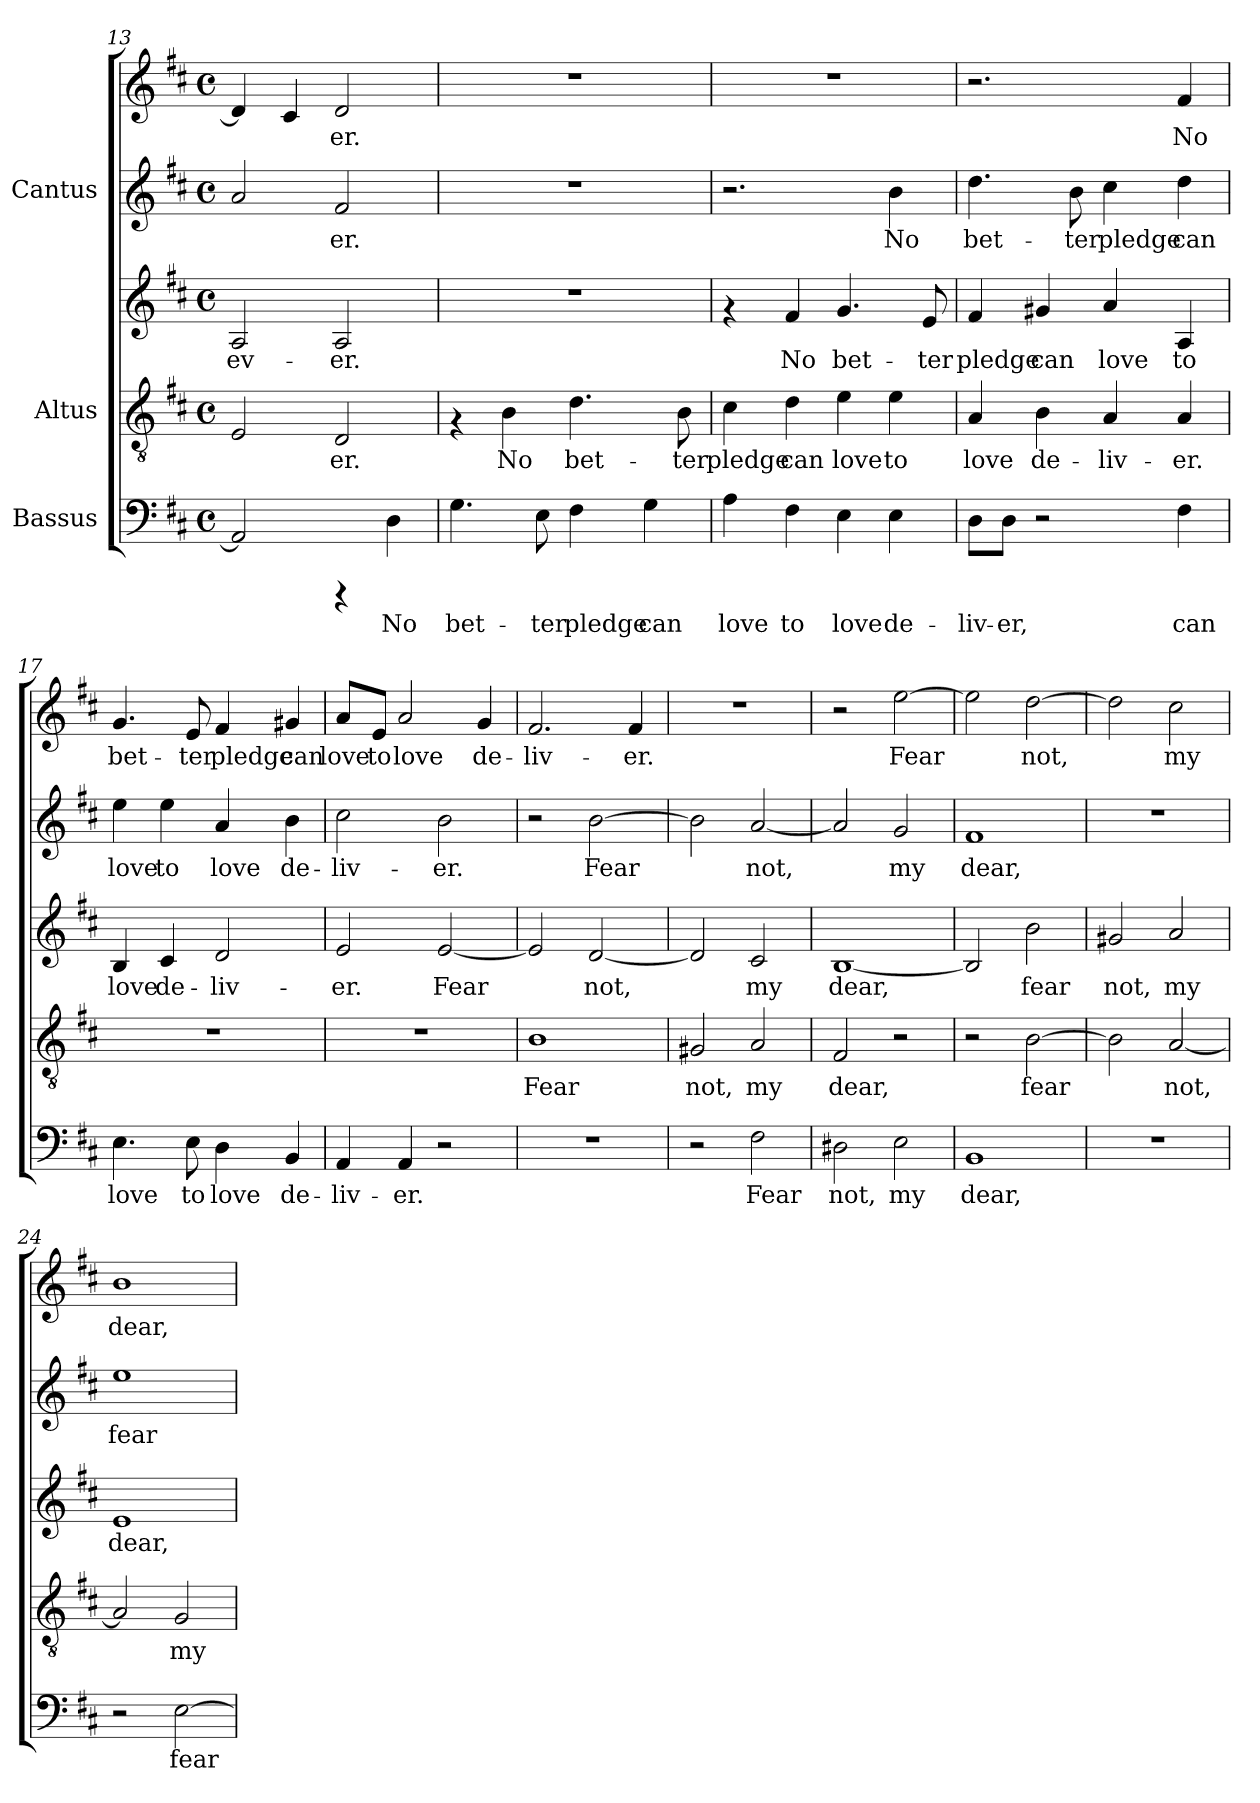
**kern	**text	**kern	**text	**kern	**text	**kern	**text	**kern	**text
*part3	*part3	*part2	*part2	*part2	*part2	*part1	*part1	*part1	*part1
*staff5	*staff5	*staff4	*staff4	*staff3	*staff3	*staff2	*staff2	*staff1	*staff1
*I"Bassus	*	*I"Altus	*	*	*	*I"Cantus	*	*	*
!!LO:PB:g=z
*clefF4	*	*clefGv2	*	*clefG2	*	*clefG2	*	*clefG2	*
*k[f#c#]	*	*k[f#c#]	*	*k[f#c#]	*	*k[f#c#]	*	*k[f#c#]	*
*D:	*	*D:	*	*D:	*	*D:	*	*D:	*
*M4/4	*	*M4/4	*	*M4/4	*	*M4/4	*	*M4/4	*
*met(c)	*	*met(c)	*	*met(c)	*	*met(c)	*	*met(c)	*
=13	=13	=13	=13	=13	=13	=13	=13	=13	=13
!	!LO:LY:b:cj	!	!LO:LY:b:cj	!	!LO:LY:b:cj	!	!LO:LY:b:cj	!	!LO:LY:b:cj
2AA/]	.	2E/	.	2A/	-ev-	2a/	.	4d/]	-
!	!	!	!	!	!	!	!	!	!LO:LY:b:cj
.	.	.	.	.	.	.	.	4c#/	.
!	!	!	!LO:LY:b:cj	!	!LO:LY:b:cj	!	!LO:LY:b:cj	!	!LO:LY:b:cj
4rCCC	.	2D/	er.	2A/	-er.	2f#/	er.	2d/	er.
!	!LO:LY:b:cj	!	!	!	!	!	!	!	!
4D\	No	.	.	.	.	.	.	.	.
=14	=14	=14	=14	=14	=14	=14	=14	=14	=14
!	!LO:LY:b:cj	!	!	!	!	!	!	!	!
4.G\	bet-	4rF	.	1r	.	1r	.	1r	.
!	!	!	!LO:LY:b:cj	!	!	!	!	!	!
.	.	4B\	No	.	.	.	.	.	.
!	!LO:LY:b:cj	!	!	!	!	!	!	!	!
8E\	-ter	.	.	.	.	.	.	.	.
!	!LO:LY:b:cj	!	!LO:LY:b:cj	!	!	!	!	!	!
4F#\	pledge	4.d\	bet-	.	.	.	.	.	.
!	!LO:LY:b:cj	!	!	!	!	!	!	!	!
4G\	can	.	.	.	.	.	.	.	.
!	!	!	!LO:LY:b:cj	!	!	!	!	!	!
.	.	8B\	-ter	.	.	.	.	.	.
=15	=15	=15	=15	=15	=15	=15	=15	=15	=15
!	!LO:LY:b:cj	!	!LO:LY:b:cj	!	!	!	!	!	!
4A\	love	4c#\	pledge	4rf	.	2.r	.	1r	.
!	!LO:LY:b:cj	!	!LO:LY:b:cj	!	!LO:LY:b:cj	!	!	!	!
4F#\	to	4d\	can	4f#/	No	.	.	.	.
!	!LO:LY:b:cj	!	!LO:LY:b:cj	!	!LO:LY:b:cj	!	!	!	!
4E\	love	4e\	love	4.g/	bet-	.	.	.	.
!	!LO:LY:b:cj	!	!LO:LY:b:cj	!	!	!	!LO:LY:b:cj	!	!
4E\	de-	4e\	to	.	.	4b\	No	.	.
!	!	!	!	!	!LO:LY:b:cj	!	!	!	!
.	.	.	.	8e/	-ter	.	.	.	.
=16	=16	=16	=16	=16	=16	=16	=16	=16	=16
!	!LO:LY:b:cj	!	!LO:LY:b:cj	!	!LO:LY:b:cj	!	!LO:LY:b:cj	!	!
8D\L	-liv-	4A/	love	4f#/	pledge	4.dd\	bet-	2.r	.
!	!LO:LY:b:cj	!	!	!	!	!	!	!	!
8D\J	-er,	.	.	.	.	.	.	.	.
!	!	!	!LO:LY:b:cj	!	!LO:LY:b:cj	!	!	!	!
2r	.	4B\	de-	4g#X/	can	.	.	.	.
!	!	!	!	!	!	!	!LO:LY:b:cj	!	!
.	.	.	.	.	.	8b\	-ter	.	.
!	!	!	!LO:LY:b:cj	!	!LO:LY:b:cj	!	!LO:LY:b:cj	!	!
.	.	4A/	-liv-	4a/	love	4cc#\	pledge	.	.
!	!LO:LY:b:cj	!	!LO:LY:b:cj	!	!LO:LY:b:cj	!	!LO:LY:b:cj	!	!LO:LY:b:cj
4F#\	can	4A/	-er.	4A/	to	4dd\	can	4f#/	No
!!LO:LB:g=z
=17	=17	=17	=17	=17	=17	=17	=17	=17	=17
!	!LO:LY:b:cj	!	!	!	!LO:LY:b:cj	!	!LO:LY:b:cj	!	!LO:LY:b:cj
4.E\	love	1r	.	4B/	love	4ee\	love	4.g/	bet-
!	!	!	!	!	!LO:LY:b:cj	!	!LO:LY:b:cj	!	!
.	.	.	.	4c#/	de-	4ee\	to	.	.
!	!LO:LY:b:cj	!	!	!	!	!	!	!	!LO:LY:b:cj
8E\	to	.	.	.	.	.	.	8e/	-ter
!	!LO:LY:b:cj	!	!	!	!LO:LY:b:cj	!	!LO:LY:b:cj	!	!LO:LY:b:cj
4D\	love	.	.	2d/	-liv-	4a/	love	4f#/	pledge
!	!LO:LY:b:cj	!	!	!	!	!	!LO:LY:b:cj	!	!LO:LY:b:cj
4BB/	de-	.	.	.	.	4b\	de-	4g#X/	can
=18	=18	=18	=18	=18	=18	=18	=18	=18	=18
!	!LO:LY:b:cj	!	!	!	!LO:LY:b:cj	!	!LO:LY:b:cj	!	!LO:LY:b:cj
4AA/	-liv-	1r	.	2e/	-er.	2cc#\	-liv-	8a/L	-love
!	!	!	!	!	!	!	!	!	!LO:LY:b:cj
.	.	.	.	.	.	.	.	8e/J	to
!	!LO:LY:b:cj	!	!	!	!	!	!	!	!LO:LY:b:cj
4AA/	-er.	.	.	.	.	.	.	2a/	love
!	!	!	!	!	!LO:LY:b:cj	!	!LO:LY:b:cj	!	!
2r	.	.	.	[<2e/	Fear	2b\	-er.	.	.
!	!	!	!	!	!	!	!	!	!LO:LY:b:cj
.	.	.	.	.	.	.	.	4g/	de-
=19	=19	=19	=19	=19	=19	=19	=19	=19	=19
!	!	!	!LO:LY:b:cj	!	!LO:LY:b:cj	!	!	!	!LO:LY:b:cj
1r	.	1B	Fear	2e/]	.	2r	.	2.f#/	liv-
!	!	!	!	!	!LO:LY:b:cj	!	!LO:LY:b:cj	!	!
.	.	.	.	[<2d/	not,	[>2b\	Fear	.	.
!	!	!	!	!	!	!	!	!	!LO:LY:b:cj
.	.	.	.	.	.	.	.	4f#/	-er.
=20	=20	=20	=20	=20	=20	=20	=20	=20	=20
!	!	!	!LO:LY:b:cj	!	!LO:LY:b:cj	!	!LO:LY:b:cj	!	!
2r	.	2G#X/	not,	2d/]	.	2b\]	.	1r	.
!	!LO:LY:b:cj	!	!LO:LY:b:cj	!	!LO:LY:b:cj	!	!LO:LY:b:cj	!	!
2F#\	Fear	2A/	my	2c#/	my	[<2a/	not,	.	.
=21	=21	=21	=21	=21	=21	=21	=21	=21	=21
!	!LO:LY:b:cj	!	!LO:LY:b:cj	!	!LO:LY:b:cj	!	!LO:LY:b:cj	!	!
2D#X\	not,	2F#/	dear,	[<1B	dear,	2a/]	.	2r	.
!	!LO:LY:b:cj	!	!	!	!	!	!LO:LY:b:cj	!	!LO:LY:b:cj
2E\	my	2r	.	.	.	2g/	my	[>2ee\	Fear
=22	=22	=22	=22	=22	=22	=22	=22	=22	=22
!	!LO:LY:b:cj	!	!	!	!LO:LY:b:cj	!	!LO:LY:b:cj	!	!LO:LY:b:cj
1BB	dear,	2r	.	2B/]	.	1f#	dear,	2ee\]	.
!	!	!	!LO:LY:b:cj	!	!LO:LY:b:cj	!	!	!	!LO:LY:b:cj
.	.	[>2B\	fear	2b\	fear	.	.	[>2dd\	not,
!!LO:LB:g=z
=23	=23	=23	=23	=23	=23	=23	=23	=23	=23
!	!	!	!LO:LY:b:cj	!	!LO:LY:b:cj	!	!	!	!LO:LY:b:cj
1r	.	2B\]	.	2g#X/	not,	1r	.	2dd\]	.
!	!	!	!LO:LY:b:cj	!	!LO:LY:b:cj	!	!	!	!LO:LY:b:cj
.	.	[<2A/	not,	2a/	my	.	.	2cc#\	my
=24	=24	=24	=24	=24	=24	=24	=24	=24	=24
!	!	!	!LO:LY:b:cj	!	!LO:LY:b:cj	!	!LO:LY:b:cj	!	!LO:LY:b:cj
2r	.	2A/]	.	1e	dear,	1ee	fear	1b	dear,
!	!LO:LY:b:cj	!	!LO:LY:b:cj	!	!	!	!	!	!
[>2E\	fear	2G/	my	.	.	.	.	.	.
=	=	=	=	=	=	=	=	=	=
*-	*-	*-	*-	*-	*-	*-	*-	*-	*-
